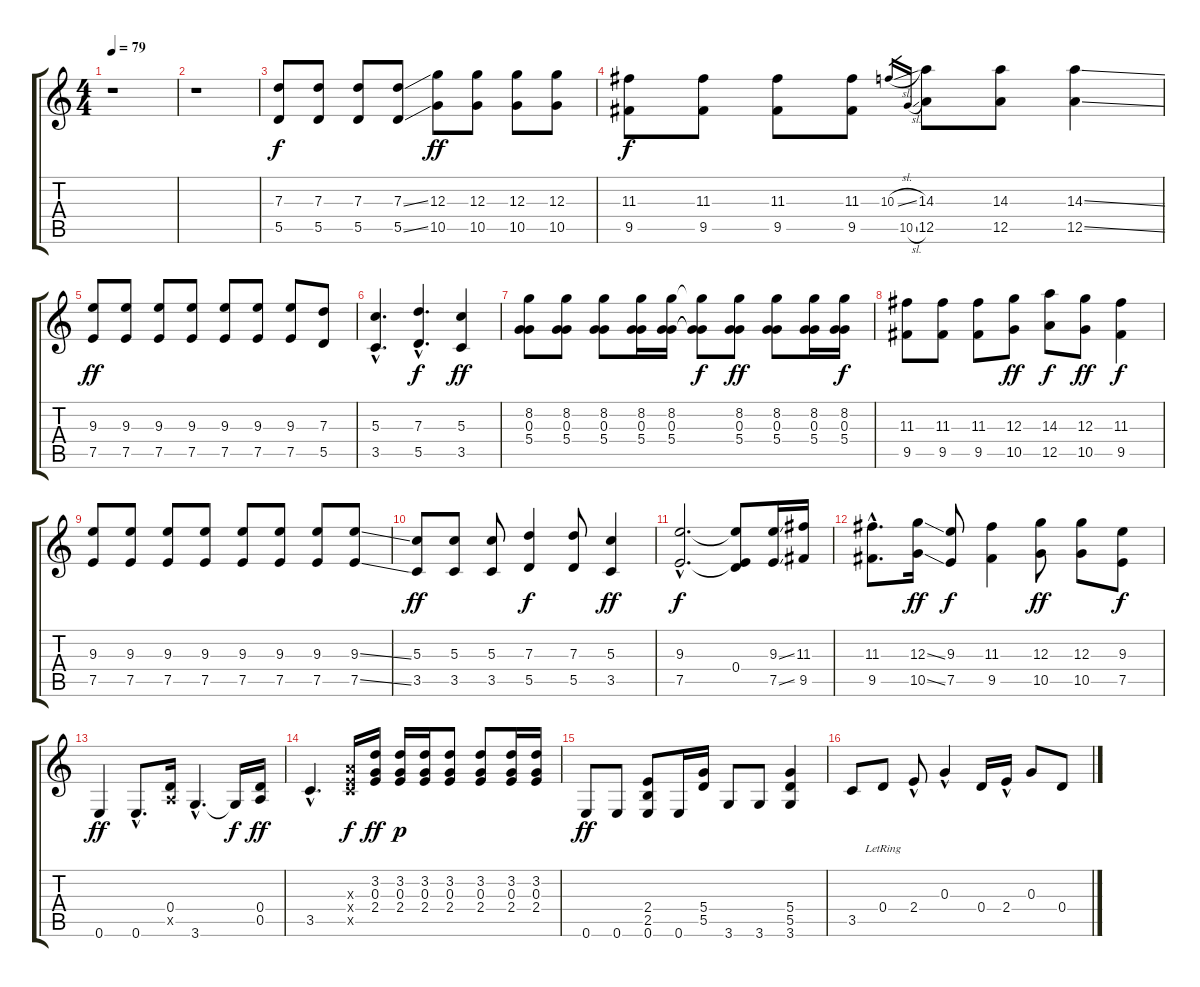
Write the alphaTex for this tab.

\track "" {instrument distortionguitar}
\staff {score tabs}
\tuning (E4 B3 G3 D3 A2 E2) {hide}
\ts (4 4)
\tempo 79
\clef g2
\ks c
r.1{dy f} |
r.1 |
(7.3 5.5).8 (7.3 5.5).8 (7.3 5.5).8 (7.3{ss} 5.5{ss}).8 (12.3 10.5).8{dy ff} (12.3 10.5).8 (12.3 10.5).8 (12.3 10.5).8 |
(11.3 9.5).8{dy f} (11.3 9.5).8 (11.3 9.5).8 (11.3 9.5).8 10.3{sl}.16{gr} 10.5{sl}.16{gr} (14.3 12.5).8 (14.3 12.5).8 (14.3{ss} 12.5{ss}).4 |
(9.3 7.5).8{dy ff} (9.3 7.5).8 (9.3 7.5).8 (9.3 7.5).8 (9.3 7.5).8 (9.3 7.5).8 (9.3 7.5).8 (7.3 5.5).8 |
(5.3{hac} 3.5{hac}).4{d} (7.3{hac} 5.5{hac}).4{d dy f} (5.3 3.5).4{dy ff} |
(8.2 0.3 5.4).8 (8.2 0.3 5.4).8 (8.2 0.3 5.4).8 (8.2 0.3 5.4).16 (8.2 0.3 5.4).16 (8.2{t} 0.3{t} 5.4{t}).8{dy f} (8.2 0.3 5.4).8{dy ff} (8.2 0.3 5.4).8 (8.2 0.3 5.4).16 (8.2 0.3 5.4).16{dy f} |
(11.3 9.5).8 (11.3 9.5).8 (11.3 9.5).8 (12.3 10.5).8{dy ff} (14.3 12.5).8{dy f} (12.3 10.5).8{dy ff} (11.3 9.5).4{dy f} |
(9.3 7.5).8 (9.3 7.5).8 (9.3 7.5).8 (9.3 7.5).8 (9.3 7.5).8 (9.3 7.5).8 (9.3 7.5).8 (9.3{ss} 7.5{ss}).8 |
(5.3 3.5).8{dy ff} (5.3 3.5).8 (5.3 3.5).8 (7.3 5.5).4{dy f} (7.3 5.5).8 (5.3 3.5).4{dy ff} |
(9.3{hac} 7.5{hac}).2{d dy f} (9.3{t} 0.4 7.5{t}).8 (9.3{ss} 7.5{ss}).16 (11.3 9.5).16 |
(11.3{hac} 9.5{hac}).8{d} (12.3{ss} 10.5{ss}).16{dy ff} (9.3 7.5).8{dy f} (11.3 9.5).4 (12.3 10.5).8{dy ff} (12.3 10.5).8 (9.3 7.5).8{dy f} |
0.6.4{dy ff} 0.6{hac}.8{d} (0.4 0.5{x}).16 3.6{hac}.4{d} 3.6{t}.16{dy f} (0.4 0.5).16{dy ff} |
3.5{hac}.4{d} (2.3{x} 2.4{x} 3.5{x}).16{dy f} (3.2 0.3 2.4).16{dy ff} (3.2 0.3 2.4).16{dy p} (3.2 0.3 2.4).16 (3.2 0.3 2.4).8 (3.2 0.3 2.4).8 (3.2 0.3 2.4).16 (3.2 0.3 2.4).16 |
0.6.8{dy ff} 0.6.8 (2.4 2.5 0.6).8 0.6.16 (5.4 5.5).16 3.6.8 3.6.8 (5.4 5.5 3.6).4 |
3.5.8 0.4{lr}.8 2.4{hac}.8 0.3{hac}.4 0.4.16 2.4{hac}.16 0.3.8 0.4.8
